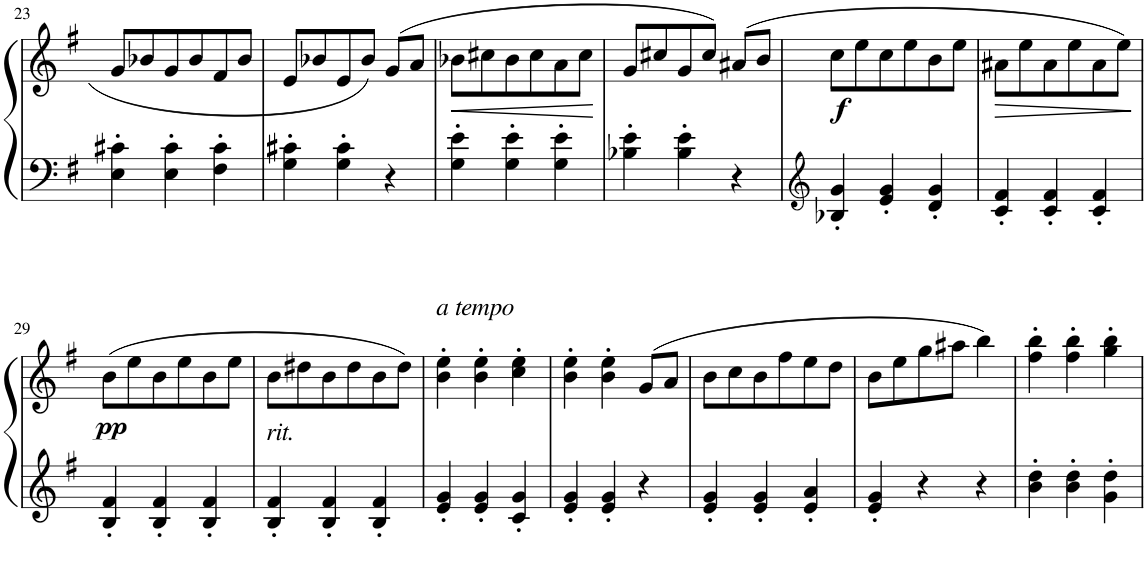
**kern	**kern	**dynam
*part1	*part1	*part1
*staff2	*staff1	*staff1/2
*I"Grand Piano	*	*
*I'Pno	*	*
!!LO:PB:g=z
*clefF4	*clefG2	*
*k[f#]	*k[f#]	*
*G:	*G:	*
*M3/4	*M3/4	*
=23	=23	=23
4E\' 4c#X\'	8g/L	.
.	8b-X/	.
4E\' 4c#\'	8g/	.
.	8b-/	.
4F#\' 4c#\'	8f#/	.
.	8b-/J	.
=24	=24	=24
4G\' 4c#X\'	8e/L	.
.	8b-X/	.
4G\' 4c#\'	8e/	.
.	8b-/J	.
4r	(8g/L	.
.	8a/J	.
=25	=25	=25
!	!	!LO:HP:b
4G\' 4e\'	8b-X\L	<
.	8cc#X\	.
4G\' 4e\'	8b-\	.
.	8cc#\	.
4G\' 4e\'	8a\	.
.	8cc#\J	.
.	.	[
=26	=26	=26
4B-X\' 4e\'	8g/L	.
.	8cc#X/	.
4B-\' 4e\'	8g/	.
.	8cc#/J)	.
4r	(8a#X/L	.
.	8b/J	.
=27	=27	=27
*clefG2	*	*
!	!	!LO:DY:b
4B-X/' 4g/'	8cc\L	f
.	8ee\	.
4e/' 4g/'	8cc\	.
.	8ee\	.
4d/' 4g/'	8b\	.
.	8ee\J	.
=28	=28	=28
!	!	!LO:HP:b
4c/' 4f#/'	8a#X\L	>
.	8ee\	.
4c/' 4f#/'	8a#\	.
.	8ee\	.
4c/' 4f#/'	8a#\	.
.	8ee\J)	.
.	.	]
!!LO:LB:g=z
=29	=29	=29
!	!	!LO:DY:b
4B/' 4f#/'	(8b\L	pp
.	8ee\	.
4B/' 4f#/'	8b\	.
.	8ee\	.
4B/' 4f#/'	8b\	.
.	8ee\J	.
=30	=30	=30
!	!LO:TX:b:i:t=rit.	!
4B/' 4f#/'	8b\L	.
.	8dd#X\	.
4B/' 4f#/'	8b\	.
.	8dd#\	.
4B/' 4f#/'	8b\	.
.	8dd#\J)	.
=31	=31	=31
!	!LO:TX:a:i:t=a tempo	!
4e/' 4g/'	4b\' 4ee\'	.
4e/' 4g/'	4b\' 4ee\'	.
4c/' 4g/'	4cc\' 4ee\'	.
=32	=32	=32
4e/' 4g/'	4b\' 4ee\'	.
4e/' 4g/'	4b\' 4ee\'	.
4r	(8g/L	.
.	8a/J	.
=33	=33	=33
4e/' 4g/'	8b\L	.
.	8cc\	.
4e/' 4g/'	8b\	.
.	8ff#\	.
4e/' 4a/'	8ee\	.
.	8dd\J	.
=34	=34	=34
4e/' 4g/'	8b\L	.
.	8ee\	.
4r	8gg\	.
.	8aa#X\J	.
4r	4bb\)	.
=35	=35	=35
4b\' 4dd\'	4ff#\' 4bb\'	.
4b\' 4dd\'	4ff#\' 4bb\'	.
4g\' 4dd\'	4gg\' 4bb\'	.
=	=	=
*-	*-	*-
